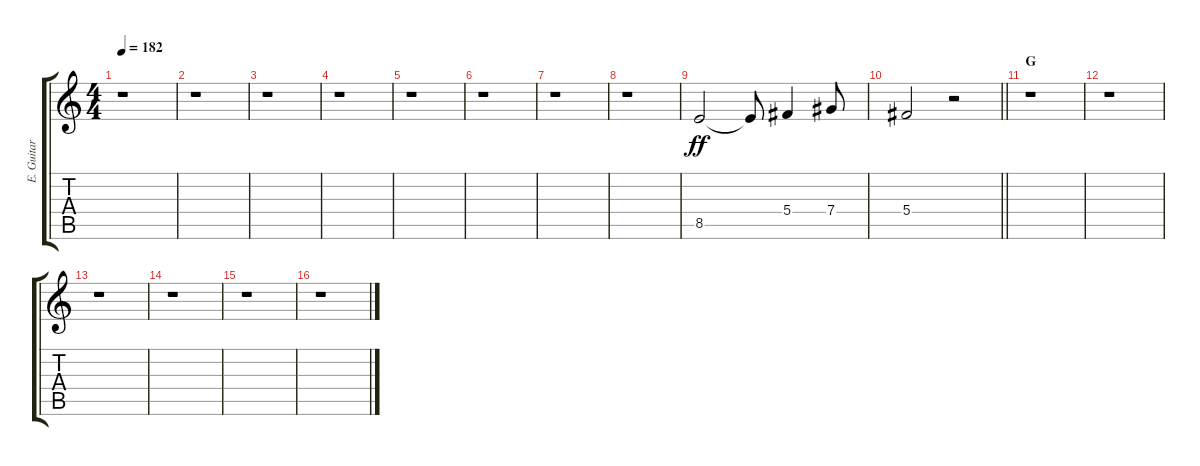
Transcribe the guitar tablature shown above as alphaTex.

\track ("E. Guitar III" "E. Guitar ") {instrument overdrivenguitar}
\staff {score tabs}
\tuning (Eb4 Bb3 Gb3 Db3 Ab2 Eb2) {hide}
\ts (4 4)
\tempo 182
\clef g2
\ks c
r.1{dy ff} |
r.1 |
r.1 |
r.1 |
r.1 |
r.1 |
r.1 |
r.1 |
8.5.2 8.5{t}.8 5.4.4 7.4.8 |
\barLineRight lightlight
5.4.2 r.2 |
\section ("" "G")
r.1 |
r.1 |
r.1 |
r.1 |
r.1 |
r.1
